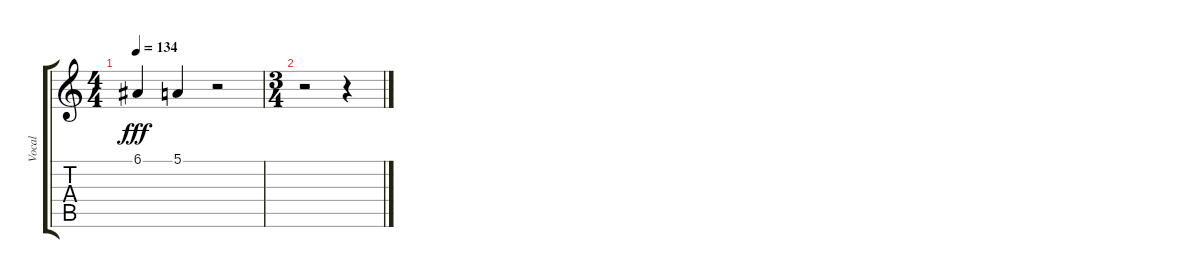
\track ("Vocal" "Vocal") {instrument bassoon}
\staff {score tabs}
\tuning (E4 B3 G3 D3 A2 E2) {hide}
\ts (4 4)
\tempo 134
\clef g2
\ks c
6.1.4{dy fff} 5.1.4 r.2 |
\ts (3 4)
r.2 r.4
